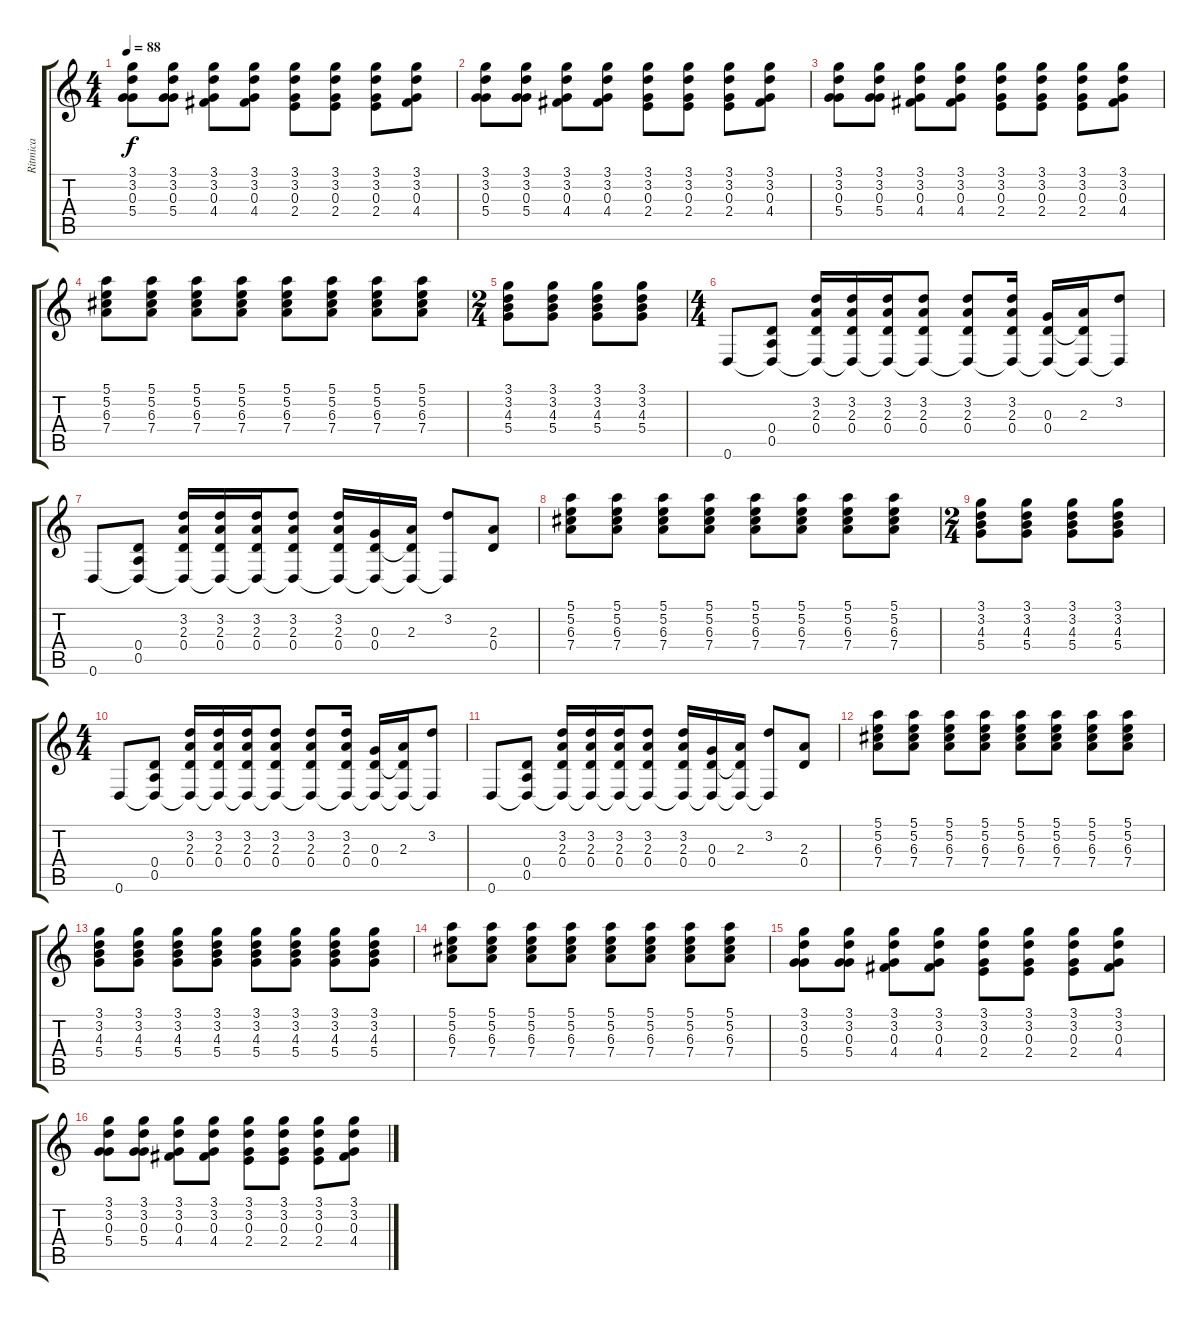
\track ("Ritmica" "Ritmica") {instrument acousticguitarsteel}
\staff {score tabs}
\tuning (E4 B3 G3 D3 A2 D2) {hide}
\ts (4 4)
\tempo 88
\clef g2
\ks c
(3.1 3.2 0.3 5.4).8{dy f} (3.1 3.2 0.3 5.4).8 (3.1 3.2 0.3 4.4).8 (3.1 3.2 0.3 4.4).8 (3.1 3.2 0.3 2.4).8 (3.1 3.2 0.3 2.4).8 (3.1 3.2 0.3 2.4).8 (3.1 3.2 0.3 4.4).8 |
(3.1 3.2 0.3 5.4).8 (3.1 3.2 0.3 5.4).8 (3.1 3.2 0.3 4.4).8 (3.1 3.2 0.3 4.4).8 (3.1 3.2 0.3 2.4).8 (3.1 3.2 0.3 2.4).8 (3.1 3.2 0.3 2.4).8 (3.1 3.2 0.3 4.4).8 |
(3.1 3.2 0.3 5.4).8 (3.1 3.2 0.3 5.4).8 (3.1 3.2 0.3 4.4).8 (3.1 3.2 0.3 4.4).8 (3.1 3.2 0.3 2.4).8 (3.1 3.2 0.3 2.4).8 (3.1 3.2 0.3 2.4).8 (3.1 3.2 0.3 4.4).8 |
(5.1 5.2 6.3 7.4).8 (5.1 5.2 6.3 7.4).8 (5.1 5.2 6.3 7.4).8 (5.1 5.2 6.3 7.4).8 (5.1 5.2 6.3 7.4).8 (5.1 5.2 6.3 7.4).8 (5.1 5.2 6.3 7.4).8 (5.1 5.2 6.3 7.4).8 |
\ts (2 4)
(3.1 3.2 4.3 5.4).8 (3.1 3.2 4.3 5.4).8 (3.1 3.2 4.3 5.4).8 (3.1 3.2 4.3 5.4).8 |
\ts (4 4)
0.6.8 (0.4 0.5 0.6{t}).8 (3.2 2.3 0.4 0.6{t}).16 (3.2 2.3 0.4 0.6{t}).16 (3.2 2.3 0.4 0.6{t}).16 (3.2 2.3 0.4 0.6{t}).8 (3.2 2.3 0.4 0.6{t}).8 (3.2 2.3 0.4 0.6{t}).16 (0.3 0.4 0.6{t}).16 (2.3 0.4{t} 0.6{t}).16 (3.2 0.6{t}).8 |
0.6.8 (0.4 0.5 0.6{t}).8 (3.2 2.3 0.4 0.6{t}).16 (3.2 2.3 0.4 0.6{t}).16 (3.2 2.3 0.4 0.6{t}).16 (3.2 2.3 0.4 0.6{t}).8 (3.2 2.3 0.4 0.6{t}).16 (0.3 0.4 0.6{t}).16 (2.3 0.4{t} 0.6{t}).16 (3.2 0.6{t}).8 (2.3 0.4).8 |
(5.1 5.2 6.3 7.4).8 (5.1 5.2 6.3 7.4).8 (5.1 5.2 6.3 7.4).8 (5.1 5.2 6.3 7.4).8 (5.1 5.2 6.3 7.4).8 (5.1 5.2 6.3 7.4).8 (5.1 5.2 6.3 7.4).8 (5.1 5.2 6.3 7.4).8 |
\ts (2 4)
(3.1 3.2 4.3 5.4).8 (3.1 3.2 4.3 5.4).8 (3.1 3.2 4.3 5.4).8 (3.1 3.2 4.3 5.4).8 |
\ts (4 4)
0.6.8 (0.4 0.5 0.6{t}).8 (3.2 2.3 0.4 0.6{t}).16 (3.2 2.3 0.4 0.6{t}).16 (3.2 2.3 0.4 0.6{t}).16 (3.2 2.3 0.4 0.6{t}).8 (3.2 2.3 0.4 0.6{t}).8 (3.2 2.3 0.4 0.6{t}).16 (0.3 0.4 0.6{t}).16 (2.3 0.4{t} 0.6{t}).16 (3.2 0.6{t}).8 |
0.6.8 (0.4 0.5 0.6{t}).8 (3.2 2.3 0.4 0.6{t}).16 (3.2 2.3 0.4 0.6{t}).16 (3.2 2.3 0.4 0.6{t}).16 (3.2 2.3 0.4 0.6{t}).8 (3.2 2.3 0.4 0.6{t}).16 (0.3 0.4 0.6{t}).16 (2.3 0.4{t} 0.6{t}).16 (3.2 0.6{t}).8 (2.3 0.4).8 |
(5.1 5.2 6.3 7.4).8 (5.1 5.2 6.3 7.4).8 (5.1 5.2 6.3 7.4).8 (5.1 5.2 6.3 7.4).8 (5.1 5.2 6.3 7.4).8 (5.1 5.2 6.3 7.4).8 (5.1 5.2 6.3 7.4).8 (5.1 5.2 6.3 7.4).8 |
(3.1 3.2 4.3 5.4).8 (3.1 3.2 4.3 5.4).8 (3.1 3.2 4.3 5.4).8 (3.1 3.2 4.3 5.4).8 (3.1 3.2 4.3 5.4).8 (3.1 3.2 4.3 5.4).8 (3.1 3.2 4.3 5.4).8 (3.1 3.2 4.3 5.4).8 |
(5.1 5.2 6.3 7.4).8 (5.1 5.2 6.3 7.4).8 (5.1 5.2 6.3 7.4).8 (5.1 5.2 6.3 7.4).8 (5.1 5.2 6.3 7.4).8 (5.1 5.2 6.3 7.4).8 (5.1 5.2 6.3 7.4).8 (5.1 5.2 6.3 7.4).8 |
(3.1 3.2 0.3 5.4).8 (3.1 3.2 0.3 5.4).8 (3.1 3.2 0.3 4.4).8 (3.1 3.2 0.3 4.4).8 (3.1 3.2 0.3 2.4).8 (3.1 3.2 0.3 2.4).8 (3.1 3.2 0.3 2.4).8 (3.1 3.2 0.3 4.4).8 |
(3.1 3.2 0.3 5.4).8 (3.1 3.2 0.3 5.4).8 (3.1 3.2 0.3 4.4).8 (3.1 3.2 0.3 4.4).8 (3.1 3.2 0.3 2.4).8 (3.1 3.2 0.3 2.4).8 (3.1 3.2 0.3 2.4).8 (3.1 3.2 0.3 4.4).8
